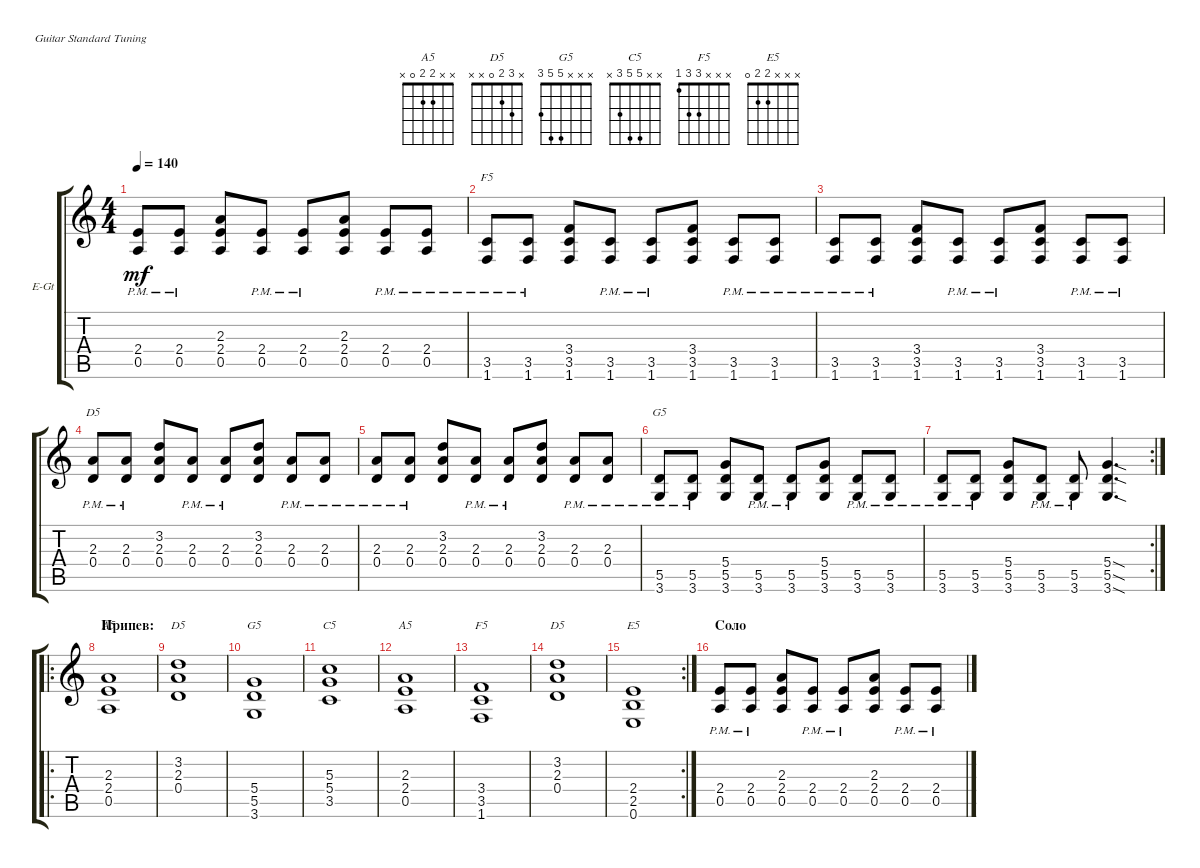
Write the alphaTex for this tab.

\defaultSystemsLayout 4
\bracketExtendMode groupsimilarinstruments
\firstSystemTrackNameOrientation horizontal
\otherSystemsTrackNameOrientation horizontal
\track ("Electric Guitar" "E-Gt") {instrument distortionguitar}
\staff {score tabs}
\tuning (E4 B3 G3 D3 A2 E2)
\chord ("A5" x x 2 2 0 x)
\chord ("D5" x 3 2 0 x x)
\chord ("G5" x x x 5 5 3)
\chord ("C5" x x 5 5 3 x)
\chord ("F5" x x x 3 3 1)
\chord ("E5" x x x 2 2 0)
\ts (4 4)
\tempo 140
\clef g2
\ks c
(0.5{pm} 2.4{pm}).8{dy mf} (0.5{pm} 2.4{pm}).8 (0.5 2.4 2.3).8 (0.5{pm} 2.4{pm}).8 (0.5{pm} 2.4{pm}).8 (2.4 0.5 2.3).8 (0.5{pm} 2.4{pm}).8 (0.5{pm} 2.4{pm}).8 |
(3.5{pm} 1.6{pm}).8{ch "F5"} (3.5{pm} 1.6{pm}).8 (3.5 1.6 3.4).8 (3.5{pm} 1.6{pm}).8 (3.5{pm} 1.6{pm}).8 (3.5 1.6 3.4).8 (3.5{pm} 1.6{pm}).8 (3.5{pm} 1.6{pm}).8 |
(3.5{pm} 1.6{pm}).8 (3.5{pm} 1.6{pm}).8 (3.5 1.6 3.4).8 (3.5{pm} 1.6{pm}).8 (3.5{pm} 1.6{pm}).8 (3.5 1.6 3.4).8 (3.5{pm} 1.6{pm}).8 (3.5{pm} 1.6{pm}).8 |
(0.4{pm} 2.3{pm}).8{ch "D5"} (0.4{pm} 2.3{pm}).8 (0.4 2.3 3.2).8 (0.4{pm} 2.3{pm}).8 (0.4{pm} 2.3{pm}).8 (0.4 2.3 3.2).8 (0.4{pm} 2.3{pm}).8 (0.4{pm} 2.3{pm}).8 |
(0.4{pm} 2.3{pm}).8 (0.4{pm} 2.3{pm}).8 (0.4 2.3 3.2).8 (0.4{pm} 2.3{pm}).8 (0.4{pm} 2.3{pm}).8 (0.4 2.3 3.2).8 (0.4{pm} 2.3{pm}).8 (0.4{pm} 2.3{pm}).8 |
(3.6{pm} 5.5{pm}).8{ch "G5"} (3.6{pm} 5.5{pm}).8 (3.6 5.5 5.4).8 (3.6{pm} 5.5{pm}).8 (3.6{pm} 5.5{pm}).8 (3.6 5.5 5.4).8 (3.6{pm} 5.5{pm}).8 (3.6{pm} 5.5{pm}).8 |
\rc 2
(3.6{pm} 5.5{pm}).8 (3.6{pm} 5.5{pm}).8 (3.6 5.5 5.4).8 (3.6{pm} 5.5{pm}).8 (3.6{pm} 5.5{pm}).8 (3.6{sod} 5.5{sod} 5.4{sod}).4{d} |
\ro
\section ("" "Припев:")
(0.5 2.4 2.3).1{ch "A5"} |
(0.4 2.3 3.2).1{ch "D5"} |
(3.6 5.5 5.4).1{ch "G5"} |
(3.5 5.4 5.3).1{ch "C5"} |
(0.5 2.4 2.3).1{ch "A5"} |
(1.6 3.5 3.4).1{ch "F5"} |
(0.4 2.3 3.2).1{ch "D5"} |
\rc 2
(0.6 2.5 2.4).1{ch "E5"} |
\section ("" "Соло")
(0.5{pm} 2.4{pm}).8 (0.5{pm} 2.4{pm}).8 (0.5 2.4 2.3).8 (0.5{pm} 2.4{pm}).8 (0.5{pm} 2.4{pm}).8 (2.4 0.5 2.3).8 (0.5{pm} 2.4{pm}).8 (0.5{pm} 2.4{pm}).8
